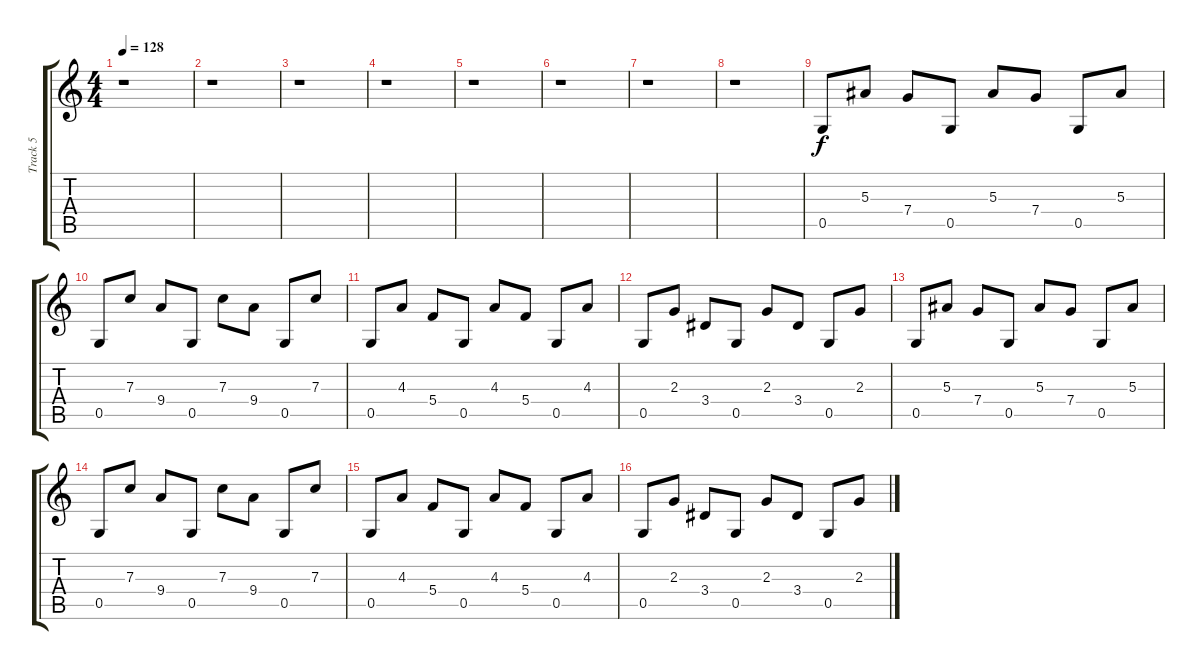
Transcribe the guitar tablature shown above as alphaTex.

\track ("Track 5" "Track 5") {instrument electricguitarclean}
\staff {score tabs}
\tuning (D4 A3 F3 C3 G2 C2) {hide}
\ts (4 4)
\tempo 128
\clef g2
\ks c
r.1{dy f} |
r.1 |
r.1 |
r.1 |
r.1 |
r.1 |
r.1 |
r.1 |
0.5.8{volume 10} 5.3.8 7.4.8 0.5.8 5.3.8 7.4.8 0.5.8 5.3.8 |
0.5.8 7.3.8 9.4.8 0.5.8 7.3.8 9.4.8 0.5.8 7.3.8 |
0.5.8 4.3.8 5.4.8 0.5.8 4.3.8 5.4.8 0.5.8 4.3.8 |
0.5.8 2.3.8 3.4.8 0.5.8 2.3.8 3.4.8 0.5.8 2.3.8 |
0.5.8 5.3.8 7.4.8 0.5.8 5.3.8 7.4.8 0.5.8 5.3.8 |
0.5.8 7.3.8 9.4.8 0.5.8 7.3.8 9.4.8 0.5.8 7.3.8 |
0.5.8 4.3.8 5.4.8 0.5.8 4.3.8 5.4.8 0.5.8 4.3.8 |
0.5.8 2.3.8 3.4.8 0.5.8 2.3.8 3.4.8 0.5.8 2.3.8
